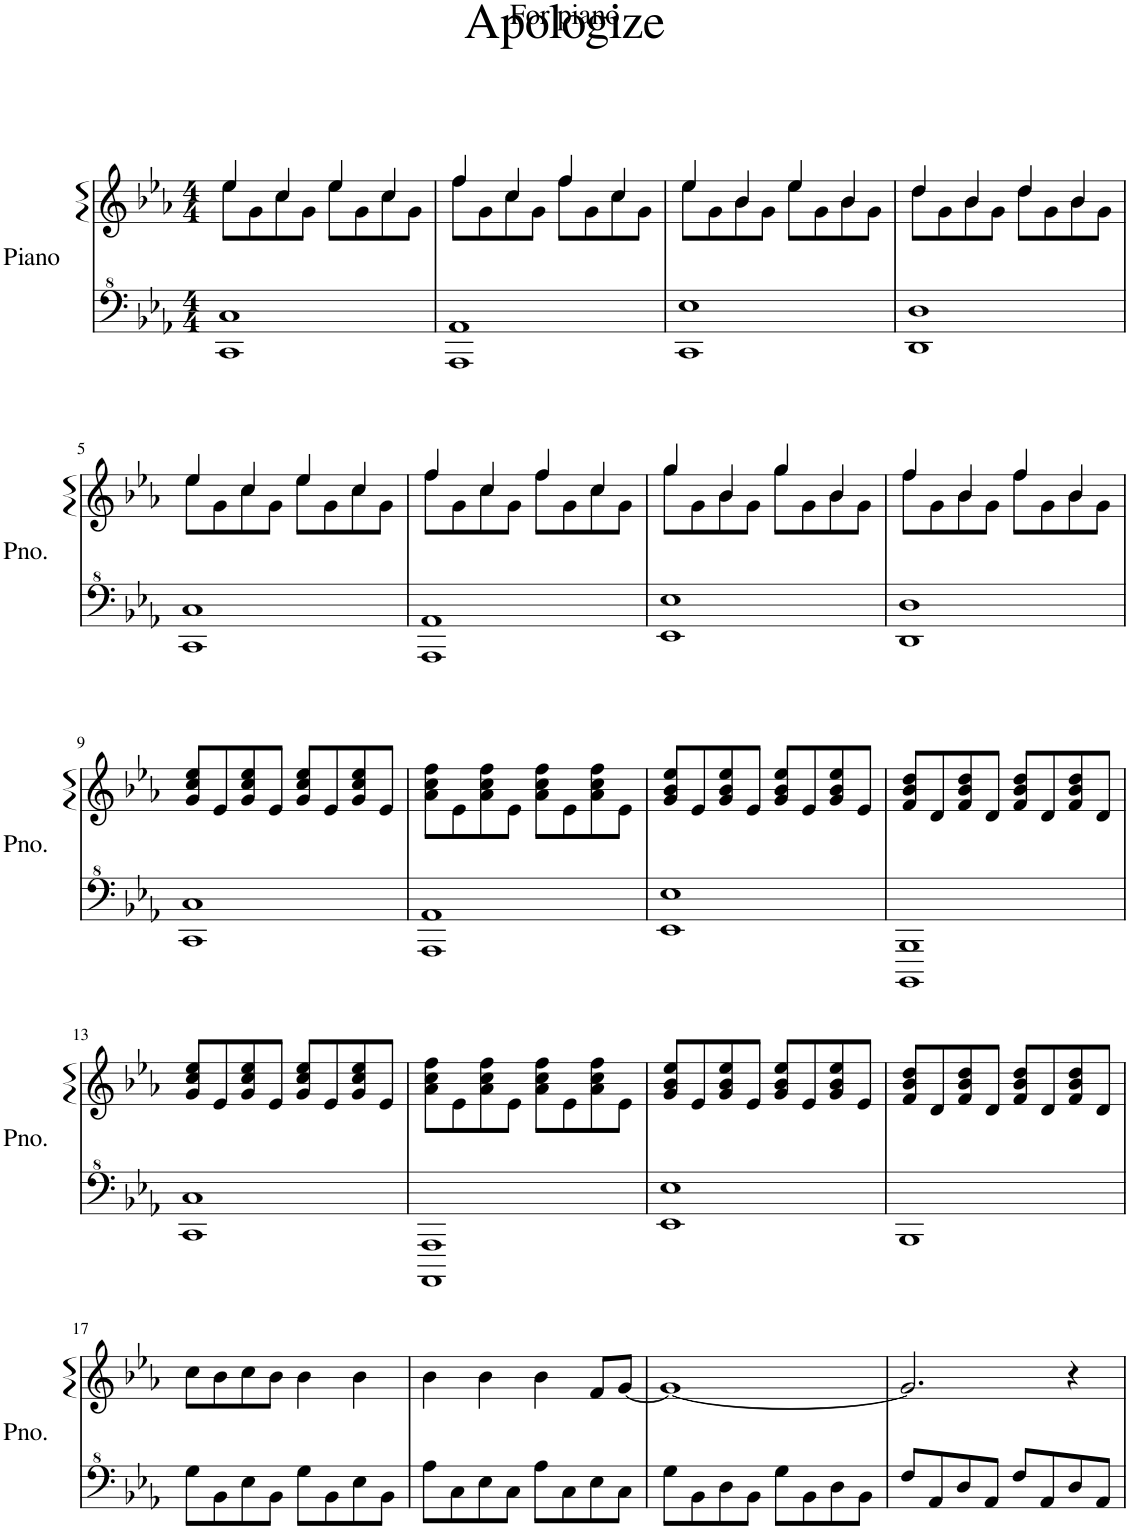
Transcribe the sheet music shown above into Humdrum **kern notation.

**kern	**kern
*part1	*part1
*staff2	*staff1
*I"Piano	*
*I'Pno.	*
*clefF^4	*clefG2
*k[b-e-a-]	*k[b-e-a-]
*M4/4	*M4/4
=1	=1
*	*^
1C 1c	4ee-/	8ee-\L
.	.	8g\
.	4cc/	8cc\
.	.	8g\J
.	4ee-/	8ee-\L
.	.	8g\
.	4cc/	8cc\
.	.	8g\J
=2	=2	=2
1AA- 1A-	4ff/	8ff\L
.	.	8g\
.	4cc/	8cc\
.	.	8g\J
.	4ff/	8ff\L
.	.	8g\
.	4cc/	8cc\
.	.	8g\J
=3	=3	=3
1C 1e-	4ee-/	8ee-\L
.	.	8g\
.	4b-/	8b-\
.	.	8g\J
.	4ee-/	8ee-\L
.	.	8g\
.	4b-/	8b-\
.	.	8g\J
=4	=4	=4
1D 1d	4dd/	8dd\L
.	.	8g\
.	4b-/	8b-\
.	.	8g\J
.	4dd/	8dd\L
.	.	8g\
.	4b-/	8b-\
.	.	8g\J
!!LO:LB:g=z	!!
=5	=5	=5
1C 1c	4ee-/	8ee-\L
.	.	8g\
.	4cc/	8cc\
.	.	8g\J
.	4ee-/	8ee-\L
.	.	8g\
.	4cc/	8cc\
.	.	8g\J
=6	=6	=6
1AA- 1A-	4ff/	8ff\L
.	.	8g\
.	4cc/	8cc\
.	.	8g\J
.	4ff/	8ff\L
.	.	8g\
.	4cc/	8cc\
.	.	8g\J
=7	=7	=7
1E- 1e-	4gg/	8gg\L
.	.	8g\
.	4b-/	8b-\
.	.	8g\J
.	4gg/	8gg\L
.	.	8g\
.	4b-/	8b-\
.	.	8g\J
=8	=8	=8
1D 1d	4ff/	8ff\L
.	.	8g\
.	4b-/	8b-\
.	.	8g\J
.	4ff/	8ff\L
.	.	8g\
.	4b-/	8b-\
.	.	8g\J
*	*v	*v
!!LO:LB:g=z
=9	=9
1C 1c	8g/ 8cc/ 8ee-/L
.	8e-/
.	8g/ 8cc/ 8ee-/
.	8e-/J
.	8g/ 8cc/ 8ee-/L
.	8e-/
.	8g/ 8cc/ 8ee-/
.	8e-/J
=10	=10
1AA- 1A-	8a-\ 8cc\ 8ff\L
.	8e-\
.	8a-\ 8cc\ 8ff\
.	8e-\J
.	8a-\ 8cc\ 8ff\L
.	8e-\
.	8a-\ 8cc\ 8ff\
.	8e-\J
=11	=11
1E- 1e-	8g/ 8b-/ 8ee-/L
.	8e-/
.	8g/ 8b-/ 8ee-/
.	8e-/J
.	8g/ 8b-/ 8ee-/L
.	8e-/
.	8g/ 8b-/ 8ee-/
.	8e-/J
=12	=12
1BBB- 1BB-	8f/ 8b-/ 8dd/L
.	8d/
.	8f/ 8b-/ 8dd/
.	8d/J
.	8f/ 8b-/ 8dd/L
.	8d/
.	8f/ 8b-/ 8dd/
.	8d/J
!!LO:LB:g=z
=13	=13
1C 1c	8g/ 8cc/ 8ee-/L
.	8e-/
.	8g/ 8cc/ 8ee-/
.	8e-/J
.	8g/ 8cc/ 8ee-/L
.	8e-/
.	8g/ 8cc/ 8ee-/
.	8e-/J
=14	=14
1AAA- 1AA-	8a-\ 8cc\ 8ff\L
.	8e-\
.	8a-\ 8cc\ 8ff\
.	8e-\J
.	8a-\ 8cc\ 8ff\L
.	8e-\
.	8a-\ 8cc\ 8ff\
.	8e-\J
=15	=15
1E- 1e-	8g/ 8b-/ 8ee-/L
.	8e-/
.	8g/ 8b-/ 8ee-/
.	8e-/J
.	8g/ 8b-/ 8ee-/L
.	8e-/
.	8g/ 8b-/ 8ee-/
.	8e-/J
=16	=16
1BB-	8f/ 8b-/ 8dd/L
.	8d/
.	8f/ 8b-/ 8dd/
.	8d/J
.	8f/ 8b-/ 8dd/L
.	8d/
.	8f/ 8b-/ 8dd/
.	8d/J
!!LO:LB:g=z
=17	=17
8g\L	8cc\L
8B-\	8b-\
8e-\	8cc\
8B-\J	8b-\J
8g\L	4b-\
8B-\	.
8e-\	4b-\
8B-\J	.
=18	=18
8a-\L	4b-\
8c\	.
8e-\	4b-\
8c\J	.
8a-\L	4b-\
8c\	.
8e-\	8f/L
8c\J	[8g/J
=19	=19
8g\L	1g_
8B-\	.
8d\	.
8B-\J	.
8g\L	.
8B-\	.
8d\	.
8B-\J	.
=20	=20
8f/L	2.g/]
8A-/	.
8d/	.
8A-/J	.
8f/L	.
8A-/	.
8d/	4r
8A-/J	.
=	=
*-	*-
